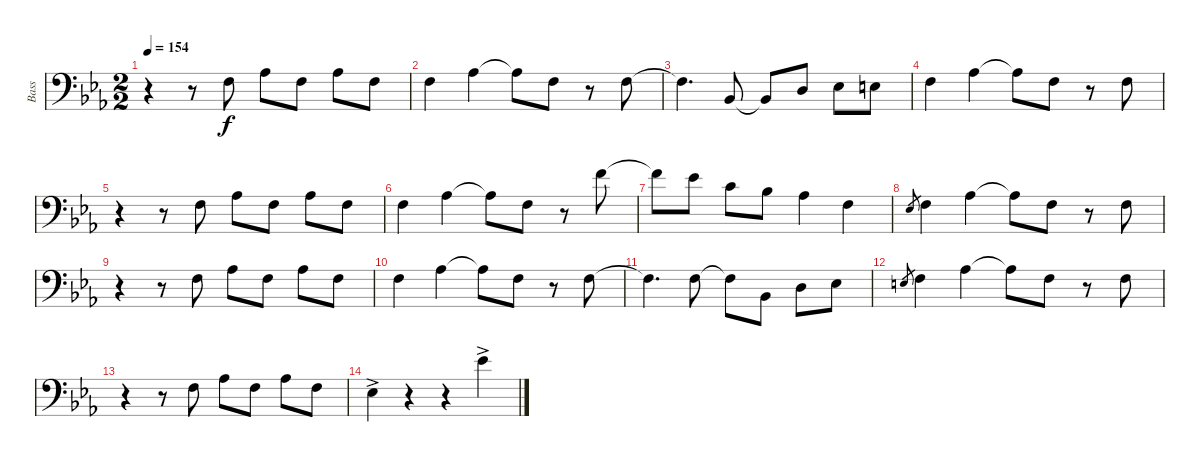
\track ("Bass" "Bass") {instrument acousticbass}
\staff {score}
\tuning (G2 D2 A1 E1) {hide}
\ts (2 2)
\tempo 154
\clef f4
\ks eb
r.4{dy f} r.8 8.3.8 6.2.8 8.3.8 6.2.8 8.3.8 |
8.3.4 6.2.4 6.2{t}.8 8.3.8 r.8 8.3.8 |
8.3{t}.4{d} 6.4.8 6.4{t}.8 5.3.8 6.3.8 7.3.8 |
8.3.4 6.2.4 6.2{t}.8 8.3.8 r.8 8.3.8 |
r.4 r.8 8.3.8 6.2.8 8.3.8 6.2.8 8.3.8 |
8.3.4 6.2.4 6.2{t}.8 8.3.8 r.8 10.1.8 |
10.1{t}.8 8.1.8 10.2.8 8.2.8 6.2.4 8.3.4 |
6.3.8{gr} 8.3.4 6.2.4 6.2{t}.8 8.3.8 r.8 8.3.8 |
r.4 r.8 8.3.8 6.2.8 8.3.8 6.2.8 8.3.8 |
8.3.4 6.2.4 6.2{t}.8 8.3.8 r.8 8.3.8 |
8.3{t}.4{d} 8.3.8 8.3{t}.8 6.4.8 5.3.8 6.3.8 |
7.3.8{gr} 8.3.4 6.2.4 6.2{t}.8 8.3.8 r.8 8.3.8 |
r.4 r.8 8.3.8 6.2.8 8.3.8 6.2.8 8.3.8 |
6.3{ac}.4 r.4 r.4 8.1{ac}.4
